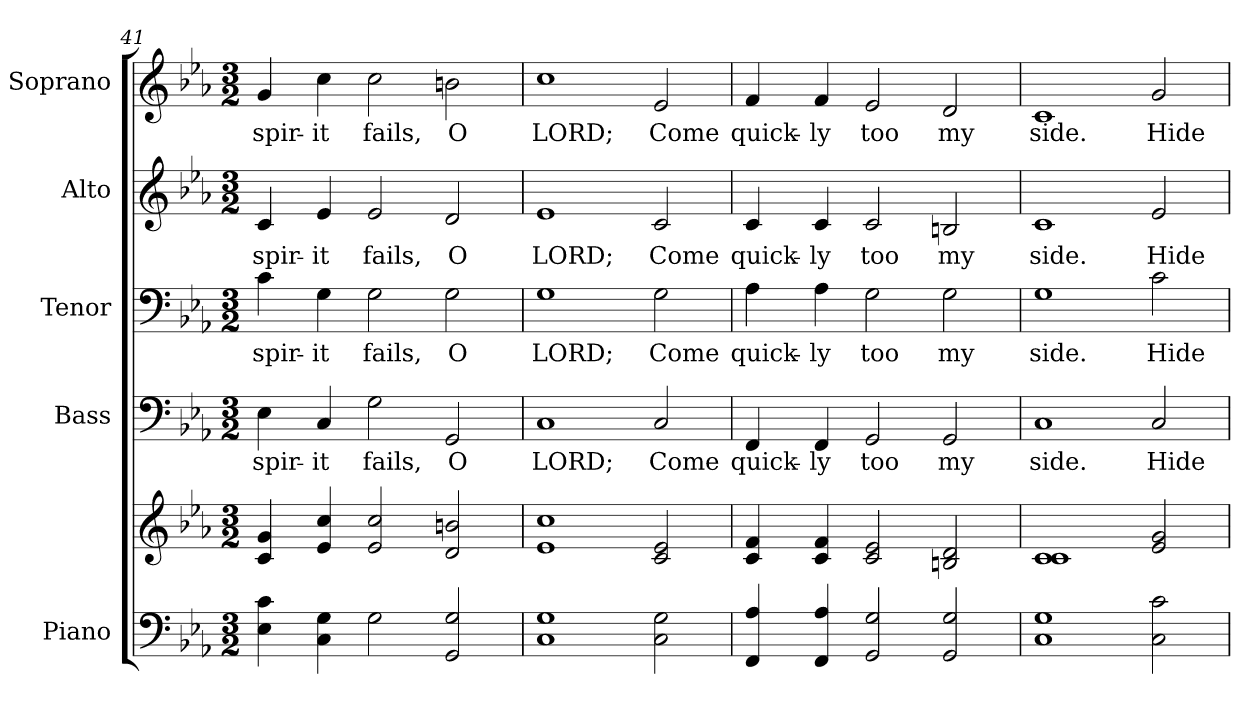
**kern	**kern	**kern	**text	**kern	**text	**kern	**text	**kern	**text
*part5	*part5	*part4	*part4	*part3	*part3	*part2	*part2	*part1	*part1
*staff6	*staff5	*staff4	*staff4	*staff3	*staff3	*staff2	*staff2	*staff1	*staff1
*I"Piano	*	*I"Bass	*	*I"Tenor	*	*I"Alto	*	*I"Soprano	*
*I'Pno.	*	*I'B.	*	*I'T.	*	*I'A.	*	*I'S.	*
!!LO:PB:g=z
*clefF4	*clefG2	*clefF4	*	*clefF4	*	*clefG2	*	*clefG2	*
*k[b-e-a-]	*k[b-e-a-]	*k[b-e-a-]	*	*k[b-e-a-]	*	*k[b-e-a-]	*	*k[b-e-a-]	*
*E-:	*E-:	*E-:	*	*E-:	*	*E-:	*	*E-:	*
*M3/2	*M3/2	*M3/2	*	*M3/2	*	*M3/2	*	*M3/2	*
=41	=41	=41	=41	=41	=41	=41	=41	=41	=41
!	!	!	!LO:LY:b:color=#000000	!	!	!	!	!	!
!	!	!	!	!	!LO:LY:b:color=#000000	!	!	!	!
!	!	!	!	!	!	!	!LO:LY:b:color=#000000	!	!
!	!	!	!	!	!	!	!	!	!LO:LY:b:color=#000000
4E-i\ 4ci	4ci/ 4gi	4E-i\	spir-	4ci\	spir-	4ci/	spir-	4gi/	spir-
!	!	!	!LO:LY:b:color=#000000	!	!	!	!	!	!
!	!	!	!	!	!LO:LY:b:color=#000000	!	!	!	!
!	!	!	!	!	!	!	!LO:LY:b:color=#000000	!	!
!	!	!	!	!	!	!	!	!	!LO:LY:b:color=#000000
4Ci\ 4Gi	4e-i/ 4cci	4Ci/	-it	4Gi\	-it	4e-i/	-it	4cci\	-it
!	!	!	!LO:LY:b:color=#000000	!	!	!	!	!	!
!	!	!	!	!	!LO:LY:b:color=#000000	!	!	!	!
!	!	!	!	!	!	!	!LO:LY:b:color=#000000	!	!
!	!	!	!	!	!	!	!	!	!LO:LY:b:color=#000000
2Gi\	2e-i/ 2cci	2Gi\	fails,	2Gi\	fails,	2e-i/	fails,	2cci\	fails,
!	!	!	!LO:LY:b:color=#000000	!	!	!	!	!	!
!	!	!	!	!	!LO:LY:b:color=#000000	!	!	!	!
!	!	!	!	!	!	!	!LO:LY:b:color=#000000	!	!
!	!	!	!	!	!	!	!	!	!LO:LY:b:color=#000000
2GGi/ 2Gi	2di/ 2bni	2GGi/	O	2Gi\	O	2di/	O	2bni\	O
=42	=42	=42	=42	=42	=42	=42	=42	=42	=42
!	!	!	!LO:LY:b:color=#000000	!	!	!	!	!	!
!	!	!	!	!	!LO:LY:b:color=#000000	!	!	!	!
!	!	!	!	!	!	!	!LO:LY:b:color=#000000	!	!
!	!	!	!	!	!	!	!	!	!LO:LY:b:color=#000000
1Ci 1Gi	1e-i 1cci	1Ci	LORD;	1Gi	LORD;	1e-i	LORD;	1cci	LORD;
!	!	!	!LO:LY:b:color=#000000	!	!	!	!	!	!
!	!	!	!	!	!LO:LY:b:color=#000000	!	!	!	!
!	!	!	!	!	!	!	!LO:LY:b:color=#000000	!	!
!	!	!	!	!	!	!	!	!	!LO:LY:b:color=#000000
2Ci\ 2Gi	2ci/ 2e-i	2Ci/	Come	2Gi\	Come	2ci/	Come	2e-i/	Come
!!LO:PB:g=z
=43	=43	=43	=43	=43	=43	=43	=43	=43	=43
!	!	!	!LO:LY:b:color=#000000	!	!	!	!	!	!
!	!	!	!	!	!LO:LY:b:color=#000000	!	!	!	!
!	!	!	!	!	!	!	!LO:LY:b:color=#000000	!	!
!	!	!	!	!	!	!	!	!	!LO:LY:b:color=#000000
4FFi/ 4A-i	4ci/ 4fi	4FFi/	quick-	4A-i\	quick-	4ci/	quick-	4fi/	quick-
!	!	!	!LO:LY:b:color=#000000	!	!	!	!	!	!
!	!	!	!	!	!LO:LY:b:color=#000000	!	!	!	!
!	!	!	!	!	!	!	!LO:LY:b:color=#000000	!	!
!	!	!	!	!	!	!	!	!	!LO:LY:b:color=#000000
4FFi/ 4A-i	4ci/ 4fi	4FFi/	-ly	4A-i\	-ly	4ci/	-ly	4fi/	-ly
!	!	!	!LO:LY:b:color=#000000	!	!	!	!	!	!
!	!	!	!	!	!LO:LY:b:color=#000000	!	!	!	!
!	!	!	!	!	!	!	!LO:LY:b:color=#000000	!	!
!	!	!	!	!	!	!	!	!	!LO:LY:b:color=#000000
2GGi/ 2Gi	2ci/ 2e-i	2GGi/	too	2Gi\	too	2ci/	too	2e-i/	too
!	!	!	!LO:LY:b:color=#000000	!	!	!	!	!	!
!	!	!	!	!	!LO:LY:b:color=#000000	!	!	!	!
!	!	!	!	!	!	!	!LO:LY:b:color=#000000	!	!
!	!	!	!	!	!	!	!	!	!LO:LY:b:color=#000000
2GGi/ 2Gi	2Bni/ 2di	2GGi/	my	2Gi\	my	2Bni/	my	2di/	my
=44	=44	=44	=44	=44	=44	=44	=44	=44	=44
!	!	!	!LO:LY:b:color=#000000	!	!	!	!	!	!
!	!	!	!	!	!LO:LY:b:color=#000000	!	!	!	!
!	!	!	!	!	!	!	!LO:LY:b:color=#000000	!	!
!	!	!	!	!	!	!	!	!	!LO:LY:b:color=#000000
1Ci 1Gi	1ci 1ci	1Ci	side.	1Gi	side.	1ci	side.	1ci	side.
!	!	!	!LO:LY:b:color=#000000	!	!	!	!	!	!
!	!	!	!	!	!LO:LY:b:color=#000000	!	!	!	!
!	!	!	!	!	!	!	!LO:LY:b:color=#000000	!	!
!	!	!	!	!	!	!	!	!	!LO:LY:b:color=#000000
2Ci\ 2ci	2e-i/ 2gi	2Ci/	Hide	2ci\	Hide	2e-i/	Hide	2gi/	Hide
=	=	=	=	=	=	=	=	=	=
*-	*-	*-	*-	*-	*-	*-	*-	*-	*-
